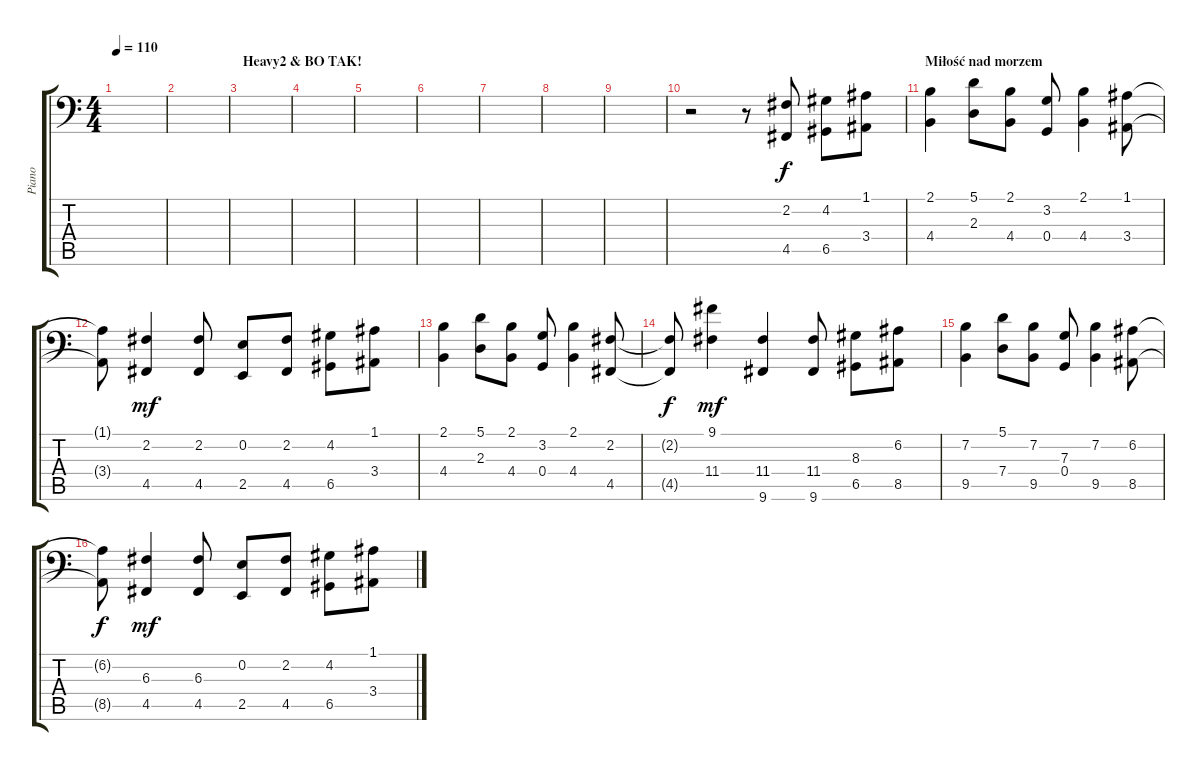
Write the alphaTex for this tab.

\track ("Piano" "Piano") {instrument acousticgrandpiano}
\staff {score tabs}
\tuning (A3 E3 C3 G2 D2 A1) {hide}
\ts (4 4)
\tempo 110
\clef f4
\ks c
|
|
\section ("" "Heavy2 & BO TAK!")
|
|
|
|
|
|
|
r.2{volume 16 instrument acousticgrandpiano} r.8 (2.2 4.5).8 (4.2 6.5).8 (1.1 3.4).8 |
\section ("" "Miłość nad morzem")
(2.1 4.4).4 (5.1 2.3).8 (2.1 4.4).8 (3.2 0.4).8 (2.1 4.4).4 (1.1 3.4).8 |
(1.1{t} 3.4{t}).8{dy f} (2.2 4.5).4{dy mf} (2.2 4.5).8 (0.2 2.5).8 (2.2 4.5).8 (4.2 6.5).8 (1.1 3.4).8 |
(2.1 4.4).4 (5.1 2.3).8 (2.1 4.4).8 (3.2 0.4).8 (2.1 4.4).4 (2.2 4.5).8 |
(2.2{t} 4.5{t}).8{dy f} (9.1 11.4).4{dy mf} (11.4 9.6).4 (11.4 9.6).8 (8.3 6.5).8 (6.2 8.5).8 |
(7.2 9.5).4 (5.1 7.4).8 (7.2 9.5).8 (7.3 0.4).8 (7.2 9.5).4 (6.2 8.5).8 |
(6.2{t} 8.5{t}).8{dy f} (6.3 4.5).4{dy mf} (6.3 4.5).8 (0.2 2.5).8 (2.2 4.5).8 (4.2 6.5).8 (1.1 3.4).8
